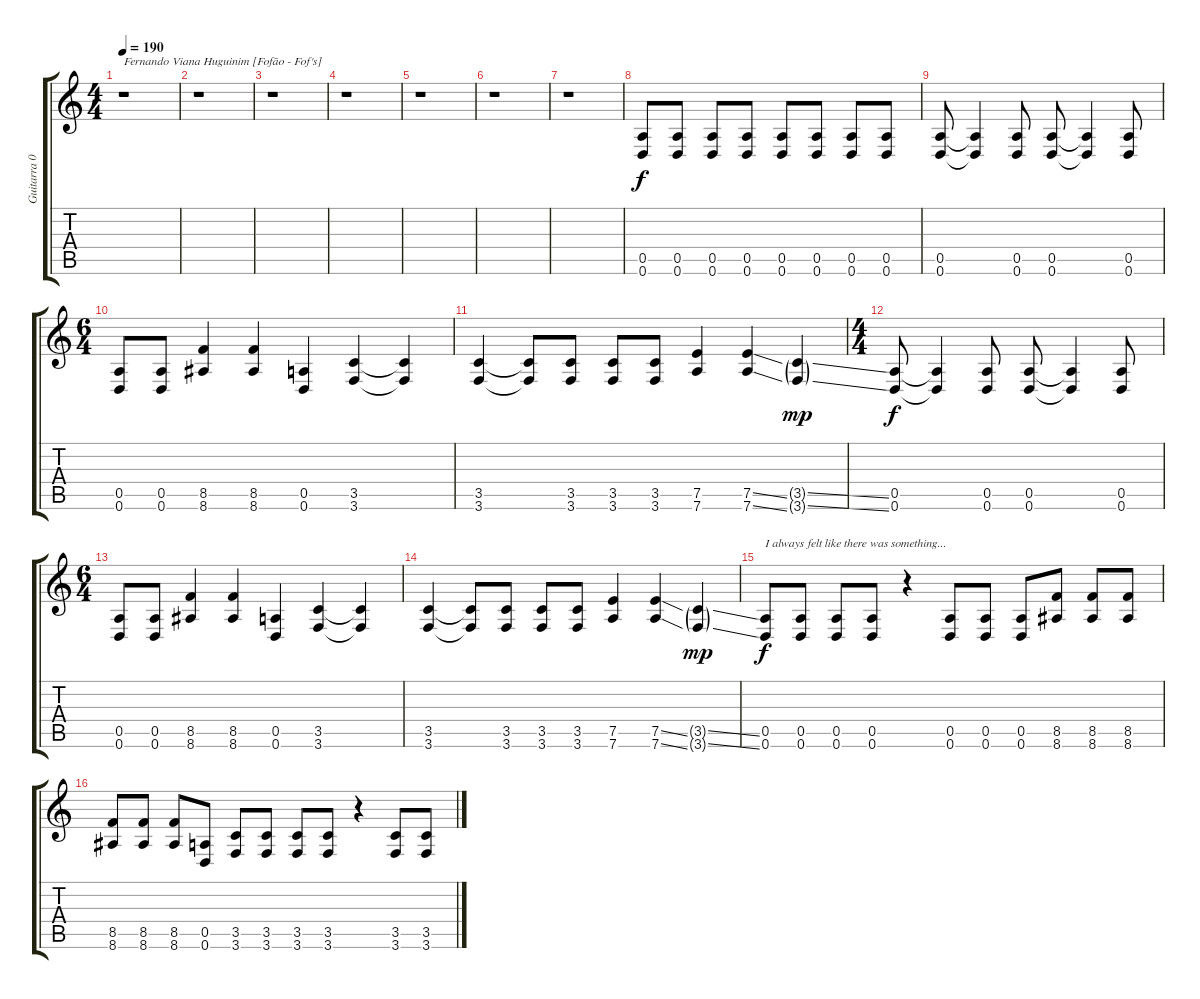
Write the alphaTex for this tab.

\track ("Guitarra 02" "Guitarra 0") {instrument overdrivenguitar}
\staff {score tabs}
\tuning (E4 B3 G3 D3 A2 D2) {hide}
\ts (4 4)
\tempo 190
\clef g2
\ks c
r.1{txt "Fernando Viana Huguinim [Fofão - Fof's]" dy f instrument overdrivenguitar} |
r.1 |
r.1 |
r.1 |
r.1 |
r.1 |
r.1 |
(0.5 0.6).8 (0.5 0.6).8 (0.5 0.6).8 (0.5 0.6).8 (0.5 0.6).8 (0.5 0.6).8 (0.5 0.6).8 (0.5 0.6).8 |
(0.5 0.6).8 (0.5{t} 0.6{t}).4 (0.5 0.6).8 (0.5 0.6).8 (0.5{t} 0.6{t}).4 (0.5 0.6).8 |
\ts (6 4)
(0.5 0.6).8 (0.5 0.6).8 (8.5 8.6).4 (8.5 8.6).4 (0.5 0.6).4 (3.5 3.6).4 (3.5{t} 3.6{t}).4 |
(3.5 3.6).4 (3.5{t} 3.6{t}).8 (3.5 3.6).8 (3.5 3.6).8 (3.5 3.6).8 (7.5 7.6).4 (7.5{ss} 7.6{ss}).4 (3.5{ss g} 3.6{ss g}).4{dy mp} |
\ts (4 4)
(0.5 0.6).8{dy f} (0.5{t} 0.6{t}).4 (0.5 0.6).8 (0.5 0.6).8 (0.5{t} 0.6{t}).4 (0.5 0.6).8 |
\ts (6 4)
(0.5 0.6).8 (0.5 0.6).8 (8.5 8.6).4 (8.5 8.6).4 (0.5 0.6).4 (3.5 3.6).4 (3.5{t} 3.6{t}).4 |
(3.5 3.6).4 (3.5{t} 3.6{t}).8 (3.5 3.6).8 (3.5 3.6).8 (3.5 3.6).8 (7.5 7.6).4 (7.5{ss} 7.6{ss}).4 (3.5{ss g} 3.6{ss g}).4{dy mp} |
(0.5 0.6).8{txt "I always felt like there was something..." dy f} (0.5 0.6).8 (0.5 0.6).8 (0.5 0.6).8 r.4 (0.5 0.6).8 (0.5 0.6).8 (0.5 0.6).8 (8.5 8.6).8 (8.5 8.6).8 (8.5 8.6).8 |
(8.5 8.6).8 (8.5 8.6).8 (8.5 8.6).8 (0.5 0.6).8 (3.5 3.6).8 (3.5 3.6).8 (3.5 3.6).8 (3.5 3.6).8 r.4 (3.5 3.6).8 (3.5 3.6).8
